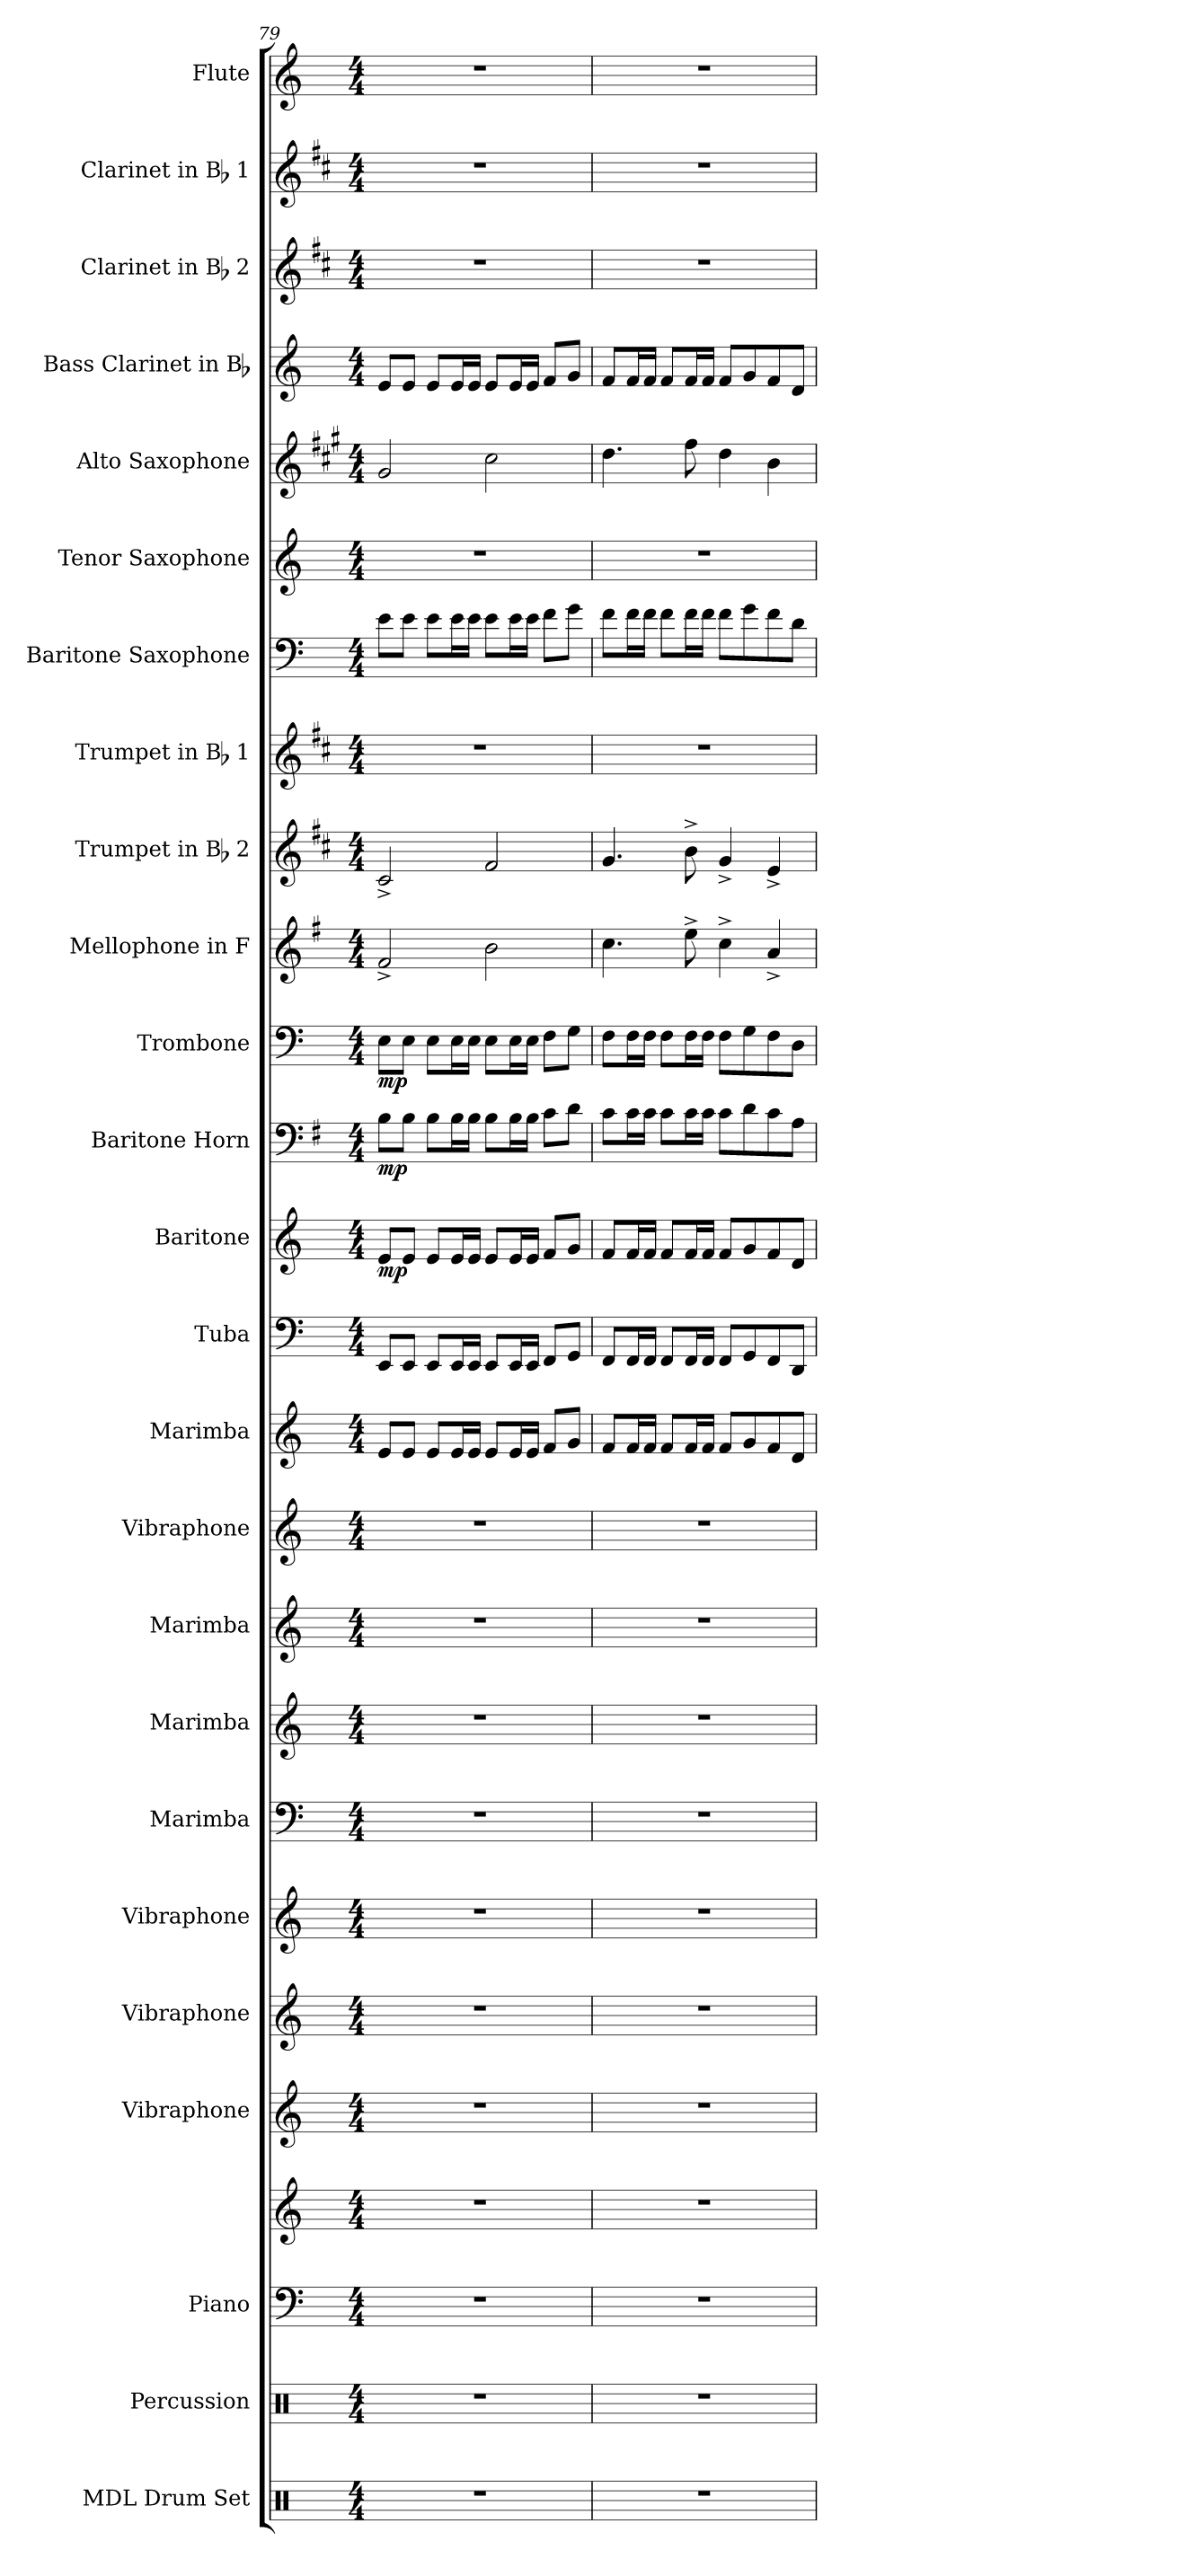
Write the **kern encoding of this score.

**kern	**kern	**kern	**kern	**kern	**kern	**kern	**kern	**kern	**kern	**kern	**kern	**kern	**kern	**dynam	**kern	**dynam	**kern	**dynam	**kern	**kern	**kern	**kern	**kern	**kern	**kern	**kern	**kern	**kern
*part25	*part24	*part23	*part23	*part22	*part21	*part20	*part19	*part18	*part17	*part16	*part15	*part14	*part13	*part13	*part12	*part12	*part11	*part11	*part10	*part9	*part8	*part7	*part6	*part5	*part4	*part3	*part2	*part1
*staff26	*staff25	*staff24	*staff23	*staff22	*staff21	*staff20	*staff19	*staff18	*staff17	*staff16	*staff15	*staff14	*staff13	*staff13	*staff12	*staff12	*staff11	*staff11	*staff10	*staff9	*staff8	*staff7	*staff6	*staff5	*staff4	*staff3	*staff2	*staff1
*I"MDL Drum Set	*I"Percussion	*I"Piano	*	*I"Vibraphone	*I"Vibraphone	*I"Vibraphone	*I"Marimba	*I"Marimba	*I"Marimba	*I"Vibraphone	*I"Marimba	*I"Tuba	*I"Baritone	*	*I"Baritone Horn	*	*I"Trombone	*	*I"Mellophone in F	*I"Trumpet in Bb 2	*I"Trumpet in Bb 1	*I"Baritone Saxophone	*I"Tenor Saxophone	*I"Alto Saxophone	*I"Bass Clarinet in Bb	*I"Clarinet in Bb 2	*I"Clarinet in Bb 1	*I"Flute
*I'D. S.	*I'Perc.	*I'Pno.	*	*I'Vib.	*I'Vib.	*I'Vib.	*I'Mrm.	*I'Mrm.	*I'Mrm.	*I'Vib.	*I'Mar.	*I'Tba.	*I'Bar.	*	*I'Bar. Hn.	*	*I'Tbn.	*	*I'Mln.	*I'Tpt. 2	*I'Tpt. 1	*I'Bari. Sax.	*I'Ten. Sax.	*I'Alto Sax.	*I'B. Cl.	*I'Cl. 2	*I'Cl. 1	*I'Fl.
*clefX	*clefX	*clefF4	*clefG2	*clefG2	*clefG2	*clefG2	*clefF4	*clefG2	*clefG2	*clefG2	*clefG2	*clefF4	*clefG2	*	*clefF4	*	*clefF4	*	*clefG2	*clefG2	*clefG2	*clefF4	*clefG2	*clefG2	*clefG2	*clefG2	*clefG2	*clefG2
*	*	*	*	*	*	*	*	*	*	*	*	*	*ITrd8c14	*	*ITrd4c7	*	*	*	*ITrd4c7	*ITrd1c2	*ITrd1c2	*ITrd12c21	*ITrd8c14	*ITrd5c9	*ITrd8c14	*ITrd1c2	*ITrd1c2	*
*k[]	*k[]	*k[]	*k[]	*k[]	*k[]	*k[]	*k[]	*k[]	*k[]	*k[]	*k[]	*k[]	*k[]	*	*k[]	*	*k[]	*	*k[]	*k[]	*k[]	*k[]	*k[]	*k[]	*k[]	*k[]	*k[]	*k[]
*M4/4	*M4/4	*M4/4	*M4/4	*M4/4	*M4/4	*M4/4	*M4/4	*M4/4	*M4/4	*M4/4	*M4/4	*M4/4	*M4/4	*	*M4/4	*	*M4/4	*	*M4/4	*M4/4	*M4/4	*M4/4	*M4/4	*M4/4	*M4/4	*M4/4	*M4/4	*M4/4
=79	=79	=79	=79	=79	=79	=79	=79	=79	=79	=79	=79	=79	=79	=79	=79	=79	=79	=79	=79	=79	=79	=79	=79	=79	=79	=79	=79	=79
!	!	!	!	!	!	!	!	!	!	!	!	!	!	!LO:DY:b	!	!LO:DY:b	!	!LO:DY:b	!	!	!	!	!	!	!	!	!	!
1r	1r	1r	1r	1r	1r	1r	1r	1r	1r	1r	8e/L	8EE/L	8E/L	mp	8E\L	mp	8E\L	mp	2B^/	2B^/	1r	8E\L	1r	2B/	8E/L	1r	1r	1r
.	.	.	.	.	.	.	.	.	.	.	8e/J	8EE/J	8E/J	.	8E\J	.	8E\J	.	.	.	.	8E\J	.	.	8E/J	.	.	.
.	.	.	.	.	.	.	.	.	.	.	8e/L	8EE/L	8E/L	.	8E\L	.	8E\L	.	.	.	.	8E\L	.	.	8E/L	.	.	.
.	.	.	.	.	.	.	.	.	.	.	16e/L	16EE/L	16E/L	.	16E\L	.	16E\L	.	.	.	.	16E\L	.	.	16E/L	.	.	.
.	.	.	.	.	.	.	.	.	.	.	16e/JJ	16EE/JJ	16E/JJ	.	16E\JJ	.	16E\JJ	.	.	.	.	16E\JJ	.	.	16E/JJ	.	.	.
.	.	.	.	.	.	.	.	.	.	.	8e/L	8EE/L	8E/L	.	8E\L	.	8E\L	.	2e\	2e/	.	8E\L	.	2e\	8E/L	.	.	.
.	.	.	.	.	.	.	.	.	.	.	16e/L	16EE/L	16E/L	.	16E\L	.	16E\L	.	.	.	.	16E\L	.	.	16E/L	.	.	.
.	.	.	.	.	.	.	.	.	.	.	16e/JJ	16EE/JJ	16E/JJ	.	16E\JJ	.	16E\JJ	.	.	.	.	16E\JJ	.	.	16E/JJ	.	.	.
.	.	.	.	.	.	.	.	.	.	.	8f/L	8FF/L	8F/L	.	8F\L	.	8F\L	.	.	.	.	8F\L	.	.	8F/L	.	.	.
.	.	.	.	.	.	.	.	.	.	.	8g/J	8GG/J	8G/J	.	8G\J	.	8G\J	.	.	.	.	8G\J	.	.	8G/J	.	.	.
=80	=80	=80	=80	=80	=80	=80	=80	=80	=80	=80	=80	=80	=80	=80	=80	=80	=80	=80	=80	=80	=80	=80	=80	=80	=80	=80	=80	=80
1r	1r	1r	1r	1r	1r	1r	1r	1r	1r	1r	8f/L	8FF/L	8F/L	.	8F\L	.	8F\L	.	4.f\	4.f/	1r	8F\L	1r	4.f\	8F/L	1r	1r	1r
.	.	.	.	.	.	.	.	.	.	.	16f/L	16FF/L	16F/L	.	16F\L	.	16F\L	.	.	.	.	16F\L	.	.	16F/L	.	.	.
.	.	.	.	.	.	.	.	.	.	.	16f/JJ	16FF/JJ	16F/JJ	.	16F\JJ	.	16F\JJ	.	.	.	.	16F\JJ	.	.	16F/JJ	.	.	.
.	.	.	.	.	.	.	.	.	.	.	8f/L	8FF/L	8F/L	.	8F\L	.	8F\L	.	.	.	.	8F\L	.	.	8F/L	.	.	.
.	.	.	.	.	.	.	.	.	.	.	16f/L	16FF/L	16F/L	.	16F\L	.	16F\L	.	8a^\	8a^\	.	16F\L	.	8a\	16F/L	.	.	.
.	.	.	.	.	.	.	.	.	.	.	16f/JJ	16FF/JJ	16F/JJ	.	16F\JJ	.	16F\JJ	.	.	.	.	16F\JJ	.	.	16F/JJ	.	.	.
.	.	.	.	.	.	.	.	.	.	.	8f/L	8FF/L	8F/L	.	8F\L	.	8F\L	.	4f^\	4f^/	.	8F\L	.	4f\	8F/L	.	.	.
.	.	.	.	.	.	.	.	.	.	.	8g/	8GG/	8G/	.	8G\	.	8G\	.	.	.	.	8G\	.	.	8G/	.	.	.
.	.	.	.	.	.	.	.	.	.	.	8f/	8FF/	8F/	.	8F\	.	8F\	.	4d^/	4d^/	.	8F\	.	4d\	8F/	.	.	.
.	.	.	.	.	.	.	.	.	.	.	8d/J	8DD/J	8D/J	.	8D\J	.	8D\J	.	.	.	.	8D\J	.	.	8D/J	.	.	.
=	=	=	=	=	=	=	=	=	=	=	=	=	=	=	=	=	=	=	=	=	=	=	=	=	=	=	=	=
*-	*-	*-	*-	*-	*-	*-	*-	*-	*-	*-	*-	*-	*-	*-	*-	*-	*-	*-	*-	*-	*-	*-	*-	*-	*-	*-	*-	*-
